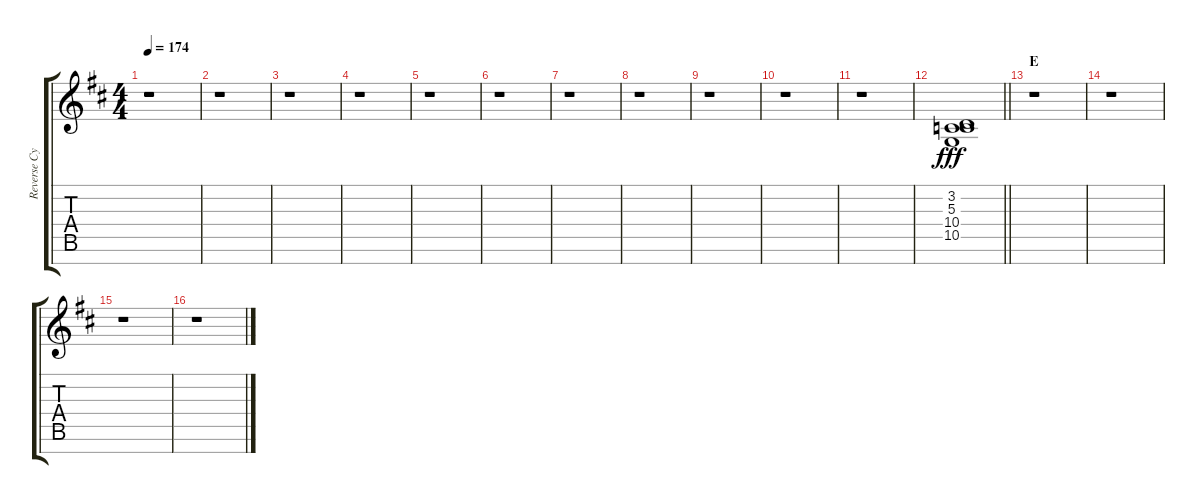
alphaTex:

\track ("Reverse Cymbal" "Reverse Cy") {instrument reversecymbal}
\staff {score tabs}
\tuning (E4 B3 G3 D3 A2 E2 B1) {hide}
\ts (4 4)
\tempo 174
\clef g2
\ks bminor
r.1{dy fff} |
r.1 |
r.1 |
r.1 |
r.1 |
r.1 |
r.1 |
r.1 |
r.1 |
r.1 |
r.1 |
\barLineRight lightlight
(3.2 5.3 10.4 10.5).1 |
\section ("" "E")
r.1 |
r.1 |
r.1 |
r.1
